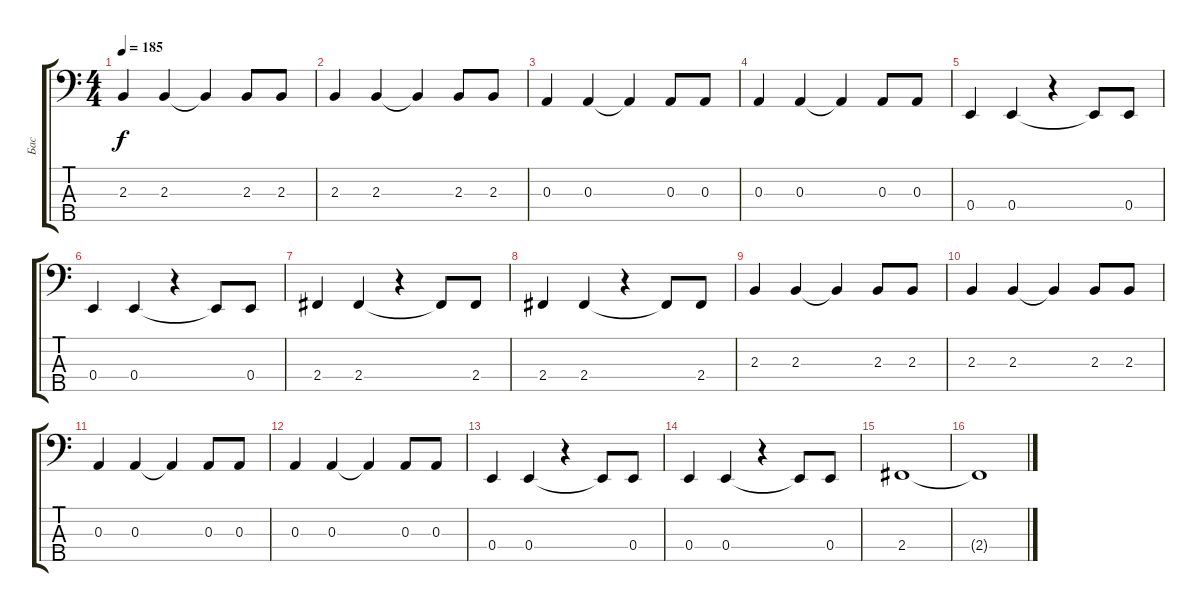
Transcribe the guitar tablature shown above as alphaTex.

\track ("Бас" "Бас") {instrument electricbasspick}
\staff {score tabs}
\tuning (G2 D2 A1 E1 B0) {hide}
\ts (4 4)
\tempo 185
\clef f4
\ks c
2.3.4{dy f} 2.3.4 2.3{t}.4 2.3.8 2.3.8 |
2.3.4 2.3.4 2.3{t}.4 2.3.8 2.3.8 |
0.3.4 0.3.4 0.3{t}.4 0.3.8 0.3.8 |
0.3.4 0.3.4 0.3{t}.4 0.3.8 0.3.8 |
0.4.4 0.4.4 r.4 0.4{t}.8 0.4.8 |
0.4.4 0.4.4 r.4 0.4{t}.8 0.4.8 |
2.4.4 2.4.4 r.4 2.4{t}.8 2.4.8 |
2.4.4 2.4.4 r.4 2.4{t}.8 2.4.8 |
2.3.4 2.3.4 2.3{t}.4 2.3.8 2.3.8 |
2.3.4 2.3.4 2.3{t}.4 2.3.8 2.3.8 |
0.3.4 0.3.4 0.3{t}.4 0.3.8 0.3.8 |
0.3.4 0.3.4 0.3{t}.4 0.3.8 0.3.8 |
0.4.4 0.4.4 r.4 0.4{t}.8 0.4.8 |
0.4.4 0.4.4 r.4 0.4{t}.8 0.4.8 |
2.4.1 |
2.4{t}.1
